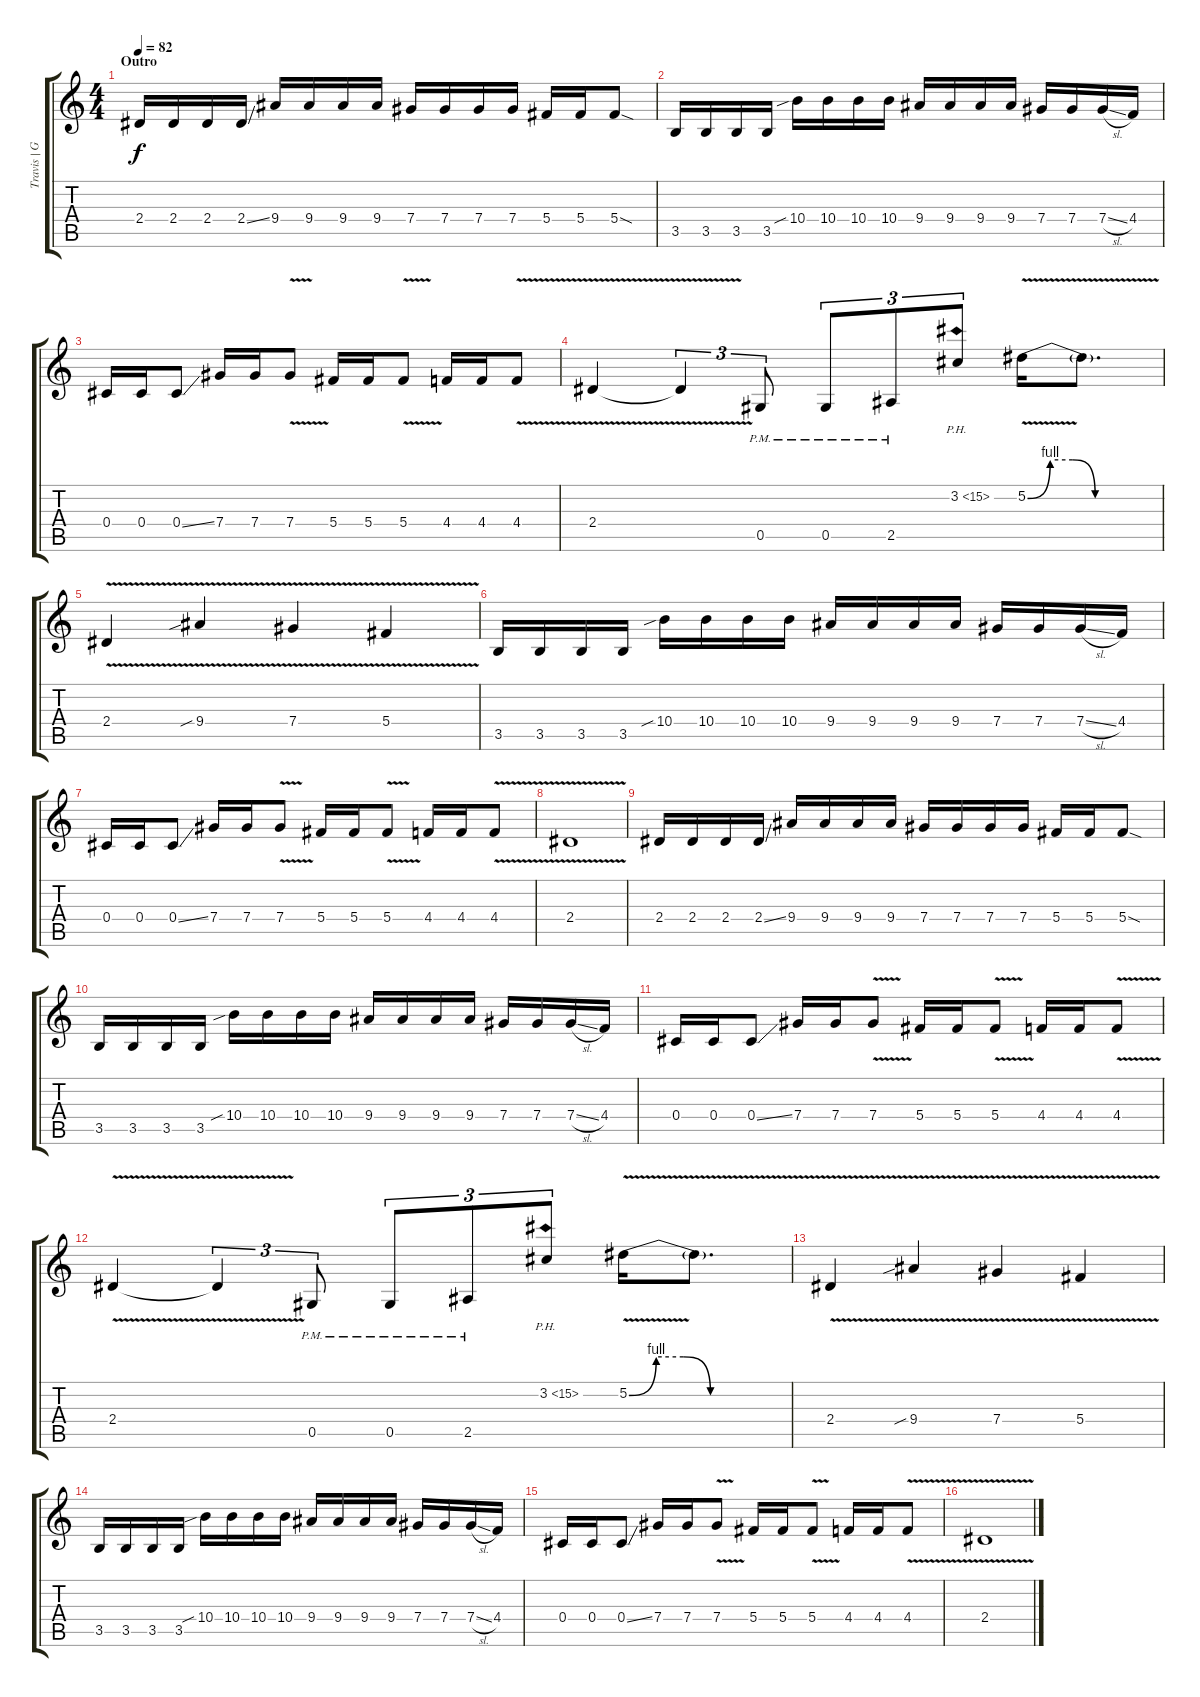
\track ("Travis | Gtr. 2" "Travis | G") {instrument overdrivenguitar}
\staff {score tabs}
\tuning (Eb4 Bb3 Gb3 Db3 Ab2 Eb2) {hide}
\ts (4 4)
\section ("" "Outro")
\tempo 82
\clef g2
\ks c
2.4.16{dy f} 2.4.16 2.4.16 2.4{ss}.16 9.4.16 9.4.16 9.4.16 9.4.16 7.4.16 7.4.16 7.4.16 7.4.16 5.4.16 5.4.16 5.4{sod}.8 |
3.5.16 3.5.16 3.5.16 3.5.16 10.4{sib}.16 10.4.16 10.4.16 10.4.16 9.4.16 9.4.16 9.4.16 9.4.16 7.4.16 7.4.16 7.4{sl}.16 4.4.16 |
0.4.16 0.4.16 0.4{ss}.8 7.4.16 7.4.16 7.4{v}.8 5.4.16 5.4.16 5.4{v}.8 4.4.16 4.4.16 4.4{v}.8 |
2.4{v}.4 2.4{t}.4{tu (3 2)} 0.5{pm}.8{tu (3 2)} 0.5{pm}.8{tu (3 2)} 2.5{pm}.8{tu (3 2)} 3.2{ph 12}.8{tu (3 2)} 5.2{be (custom 0 0 10 4 20 4 30 0 60 0) v}.16 5.2{t}.8{d} |
2.4{v}.4 9.4{v sib}.4 7.4{v}.4 5.4{v}.4 |
3.5.16 3.5.16 3.5.16 3.5.16 10.4{sib}.16 10.4.16 10.4.16 10.4.16 9.4.16 9.4.16 9.4.16 9.4.16 7.4.16 7.4.16 7.4{sl}.16 4.4.16 |
0.4.16 0.4.16 0.4{ss}.8 7.4.16 7.4.16 7.4{v}.8 5.4.16 5.4.16 5.4{v}.8 4.4.16 4.4.16 4.4{v}.8 |
2.4{v}.1 |
2.4.16 2.4.16 2.4.16 2.4{ss}.16 9.4.16 9.4.16 9.4.16 9.4.16 7.4.16 7.4.16 7.4.16 7.4.16 5.4.16 5.4.16 5.4{sod}.8 |
3.5.16 3.5.16 3.5.16 3.5.16 10.4{sib}.16 10.4.16 10.4.16 10.4.16 9.4.16 9.4.16 9.4.16 9.4.16 7.4.16 7.4.16 7.4{sl}.16 4.4.16 |
0.4.16 0.4.16 0.4{ss}.8 7.4.16 7.4.16 7.4{v}.8 5.4.16 5.4.16 5.4{v}.8 4.4.16 4.4.16 4.4{v}.8 |
2.4{v}.4 2.4{t}.4{tu (3 2)} 0.5{pm}.8{tu (3 2)} 0.5{pm}.8{tu (3 2)} 2.5{pm}.8{tu (3 2)} 3.2{ph 12}.8{tu (3 2)} 5.2{be (custom 0 0 10 4 20 4 30 0 60 0) v}.16 5.2{t}.8{d} |
2.4{v}.4{volume 0} 9.4{v sib}.4 7.4{v}.4 5.4{v}.4 |
3.5.16 3.5.16 3.5.16 3.5.16 10.4{sib}.16 10.4.16 10.4.16 10.4.16 9.4.16 9.4.16 9.4.16 9.4.16 7.4.16 7.4.16 7.4{sl}.16 4.4.16 |
0.4.16 0.4.16 0.4{ss}.8 7.4.16 7.4.16 7.4{v}.8 5.4.16 5.4.16 5.4{v}.8 4.4.16 4.4.16 4.4{v}.8 |
2.4{v}.1
